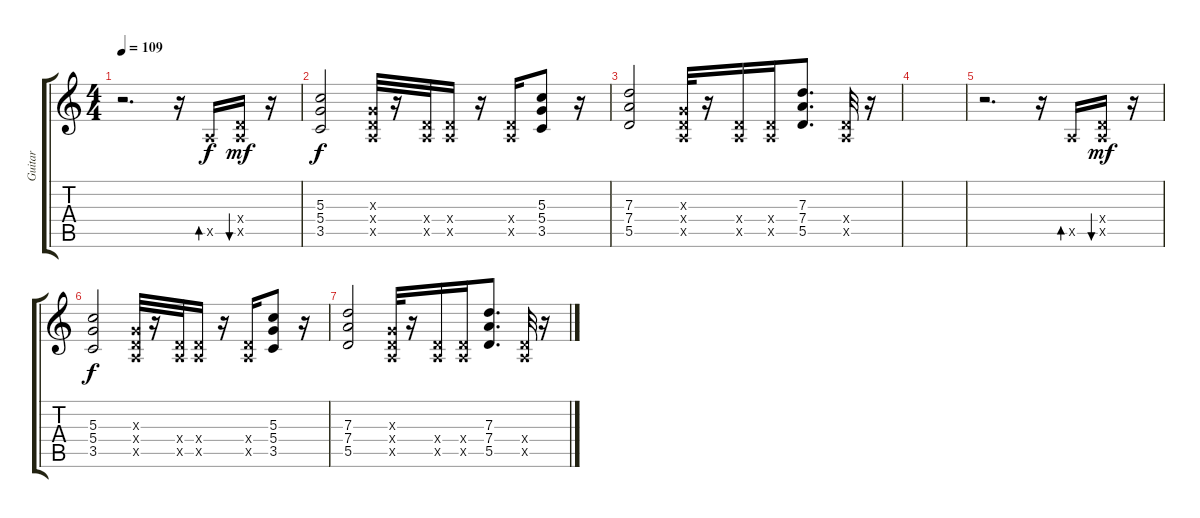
\track ("Guitar" "Guitar") {instrument distortionguitar}
\staff {score tabs}
\tuning (E4 B3 G3 D3 A2 E2) {hide}
\ts (4 4)
\tempo 109
\clef g2
\ks c
r.2{d dy f} r.16 0.5{x}.16{bd 60} (0.4{x} 0.5{x}).16{bu 60 dy mf} r.16 |
(5.3 5.4 3.5).2{dy f} (0.3{x} 0.4{x} 0.5{x}).32 r.16 (0.4{x} 0.5{x}).32 (0.4{x} 0.5{x}).16 r.16 (0.4{x} 0.5{x}).16 (5.3 5.4 3.5).8 r.16 |
(7.3 7.4 5.5).2 (0.3{x} 0.4{x} 0.5{x}).32 r.16 (0.4{x} 0.5{x}).16 (0.4{x} 0.5{x}).16 (7.3 7.4 5.5).8{d} (0.4{x} 0.5{x}).32 r.16 |
|
r.2{d} r.16 0.5{x}.16{bd 60} (0.4{x} 0.5{x}).16{bu 60 dy mf} r.16 |
(5.3 5.4 3.5).2{dy f} (0.3{x} 0.4{x} 0.5{x}).32 r.16 (0.4{x} 0.5{x}).32 (0.4{x} 0.5{x}).16 r.16 (0.4{x} 0.5{x}).16 (5.3 5.4 3.5).8 r.16 |
(7.3 7.4 5.5).2 (0.3{x} 0.4{x} 0.5{x}).32 r.16 (0.4{x} 0.5{x}).16 (0.4{x} 0.5{x}).16 (7.3 7.4 5.5).8{d} (0.4{x} 0.5{x}).32 r.16
